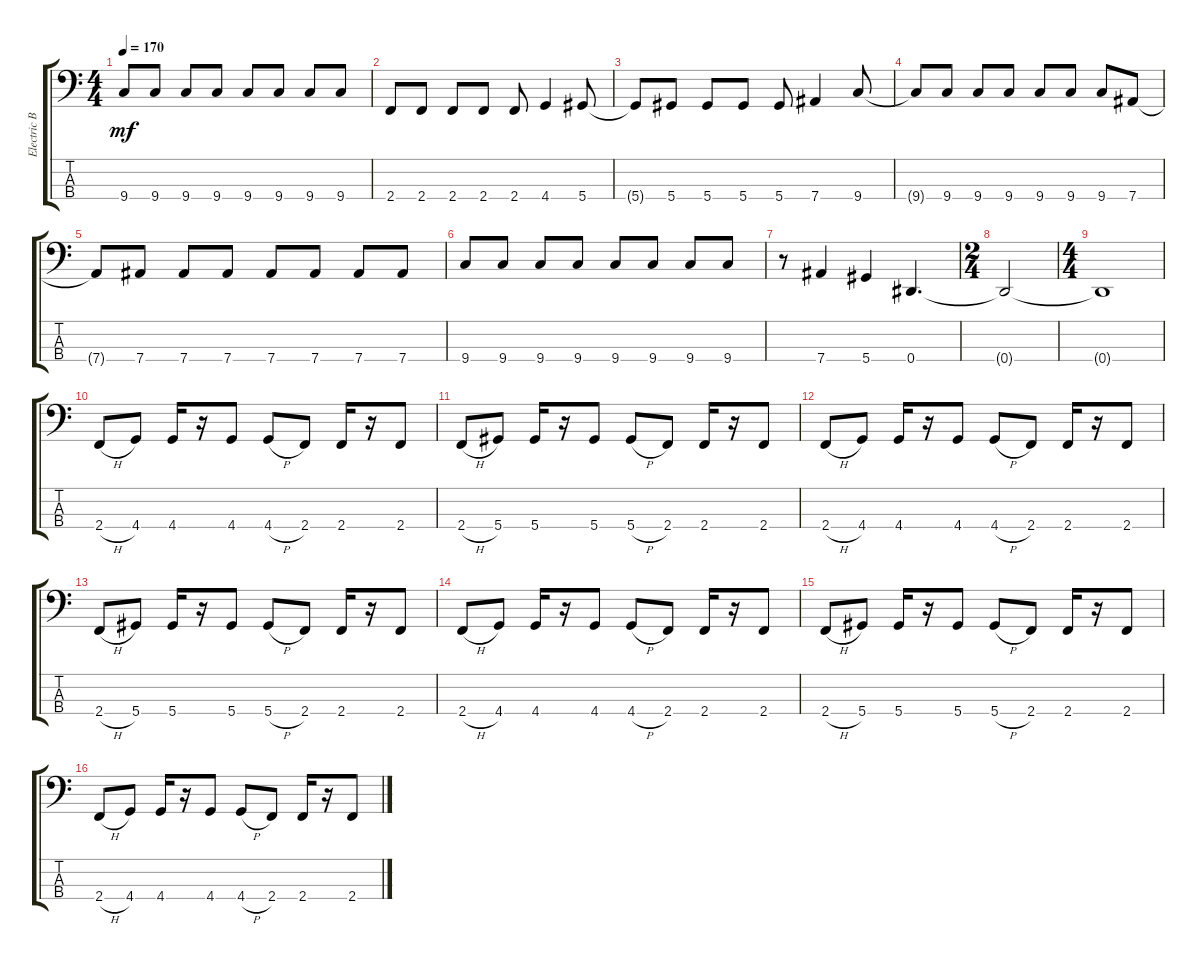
\track ("Electric Bass" "Electric B") {instrument electricbassfinger}
\staff {score tabs}
\tuning (Gb2 Db2 Ab1 Eb1) {hide}
\ts (4 4)
\tempo 170
\clef f4
\ks c
9.4.8{dy mf} 9.4.8 9.4.8 9.4.8 9.4.8 9.4.8 9.4.8 9.4.8 |
2.4.8 2.4.8 2.4.8 2.4.8 2.4.8 4.4.4 5.4.8 |
5.4{t}.8 5.4.8 5.4.8 5.4.8 5.4.8 7.4.4 9.4.8 |
9.4{t}.8 9.4.8 9.4.8 9.4.8 9.4.8 9.4.8 9.4.8 7.4.8 |
7.4{t}.8 7.4.8 7.4.8 7.4.8 7.4.8 7.4.8 7.4.8 7.4.8 |
9.4.8 9.4.8 9.4.8 9.4.8 9.4.8 9.4.8 9.4.8 9.4.8 |
r.8 7.4.4 5.4.4 0.4.4{d} |
\ts (2 4)
0.4{t}.2 |
\ts (4 4)
0.4{t}.1 |
2.4{h}.8 4.4.8 4.4.16 r.16 4.4.8 4.4{h}.8 2.4.8 2.4.16 r.16 2.4.8 |
2.4{h}.8 5.4.8 5.4.16 r.16 5.4.8 5.4{h}.8 2.4.8 2.4.16 r.16 2.4.8 |
2.4{h}.8 4.4.8 4.4.16 r.16 4.4.8 4.4{h}.8 2.4.8 2.4.16 r.16 2.4.8 |
2.4{h}.8 5.4.8 5.4.16 r.16 5.4.8 5.4{h}.8 2.4.8 2.4.16 r.16 2.4.8 |
2.4{h}.8 4.4.8 4.4.16 r.16 4.4.8 4.4{h}.8 2.4.8 2.4.16 r.16 2.4.8 |
2.4{h}.8 5.4.8 5.4.16 r.16 5.4.8 5.4{h}.8 2.4.8 2.4.16 r.16 2.4.8 |
2.4{h}.8 4.4.8 4.4.16 r.16 4.4.8 4.4{h}.8 2.4.8 2.4.16 r.16 2.4.8
